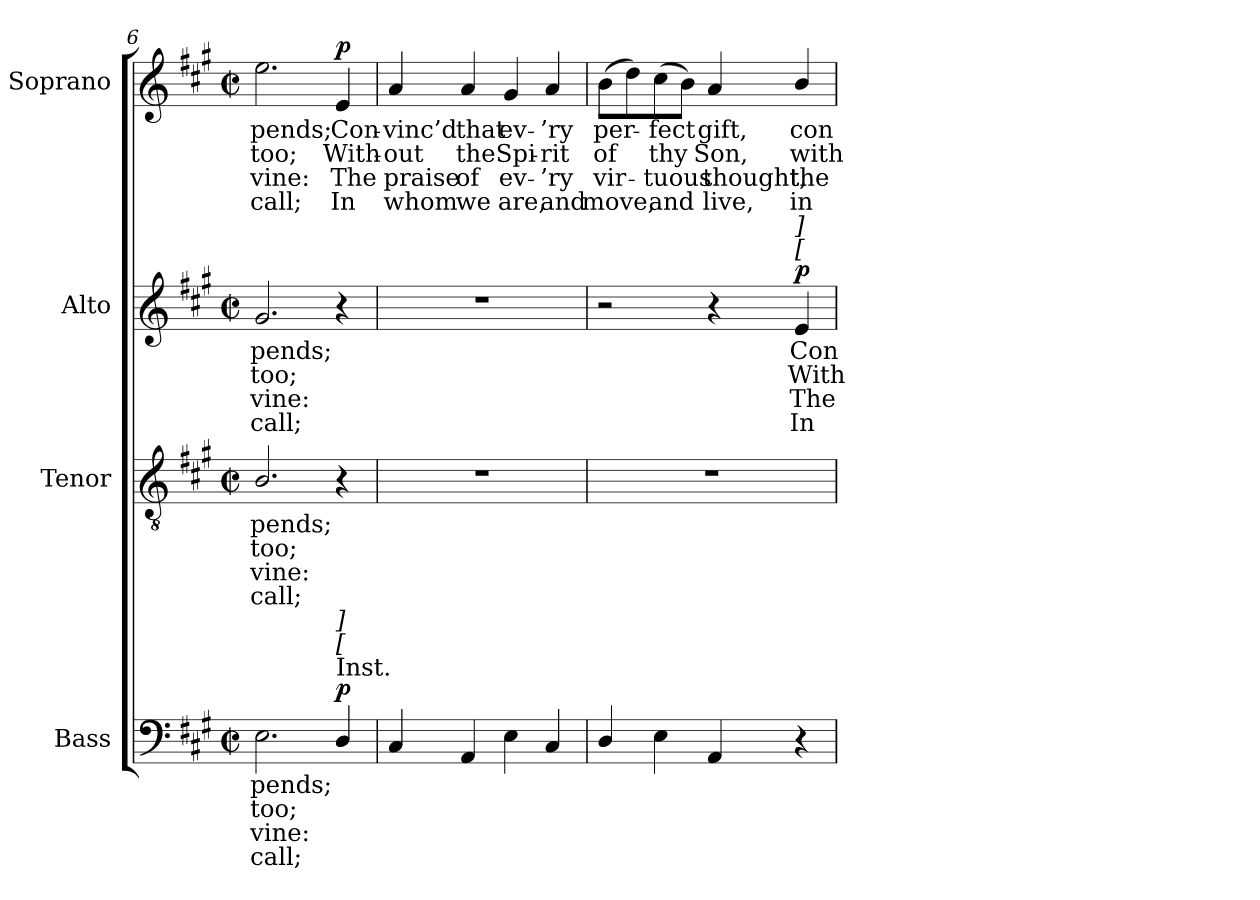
**kern	**text	**text	**text	**text	**dynam	**kern	**text	**text	**text	**text	**kern	**text	**text	**text	**text	**dynam	**kern	**text	**text	**text	**text	**dynam
*part4	*part4	*part4	*part4	*part4	*part4	*part3	*part3	*part3	*part3	*part3	*part2	*part2	*part2	*part2	*part2	*part2	*part1	*part1	*part1	*part1	*part1	*part1
*staff4	*staff4	*staff4	*staff4	*staff4	*staff4	*staff3	*staff3	*staff3	*staff3	*staff3	*staff2	*staff2	*staff2	*staff2	*staff2	*staff2	*staff1	*staff1	*staff1	*staff1	*staff1	*staff1
*I"Bass	*	*	*	*	*	*I"Tenor	*	*	*	*	*I"Alto	*	*	*	*	*	*I"Soprano	*	*	*	*	*
*I'B.	*	*	*	*	*	*I'T.	*	*	*	*	*I'A.	*	*	*	*	*	*I'S.	*	*	*	*	*
*clefF4	*	*	*	*	*	*clefGv2	*	*	*	*	*clefG2	*	*	*	*	*	*clefG2	*	*	*	*	*
*	*	*	*	*	*	*ITrd7c12	*	*	*	*	*	*	*	*	*	*	*	*	*	*	*	*
*k[f#c#g#]	*	*	*	*	*	*k[f#c#g#]	*	*	*	*	*k[f#c#g#]	*	*	*	*	*	*k[f#c#g#]	*	*	*	*	*
*A:	*	*	*	*	*	*A:	*	*	*	*	*A:	*	*	*	*	*	*A:	*	*	*	*	*
*M2/2	*	*	*	*	*	*M2/2	*	*	*	*	*M2/2	*	*	*	*	*	*M2/2	*	*	*	*	*
*met(c|)	*	*	*	*	*	*met(c|)	*	*	*	*	*met(c|)	*	*	*	*	*	*met(c|)	*	*	*	*	*
=6	=6	=6	=6	=6	=6	=6	=6	=6	=6	=6	=6	=6	=6	=6	=6	=6	=6	=6	=6	=6	=6	=6
!	!LO:LY:b:color=#000000	!LO:LY:b:color=#000000	!LO:LY:b:color=#000000	!LO:LY:b:color=#000000	!	!	!	!	!	!	!	!	!	!	!	!	!	!	!	!	!	!
!	!	!	!	!	!	!	!LO:LY:b:color=#000000	!LO:LY:b:color=#000000	!LO:LY:b:color=#000000	!LO:LY:b:color=#000000	!	!	!	!	!	!	!	!	!	!	!	!
!	!	!	!	!	!	!	!	!	!	!	!	!LO:LY:b:color=#000000	!LO:LY:b:color=#000000	!LO:LY:b:color=#000000	!LO:LY:b:color=#000000	!	!	!	!	!	!	!
!	!	!	!	!	!	!	!	!	!	!	!	!	!	!	!	!	!	!LO:LY:b:color=#000000	!LO:LY:b:color=#000000	!LO:LY:b:color=#000000	!LO:LY:b:color=#000000	!
2.Ei\	-pends;	too;	vine:	call;	.	2.BBi/	-pends;	too;	vine:	call;	2.g#i/	-pends;	too;	vine:	call;	.	2.eei\	-pends;	too;	vine:	call;	.
!LO:TX:a:t=Inst.	!	!	!	!	!	!	!	!	!	!	!	!	!	!	!	!	!	!	!	!	!	!
!LO:TX:a:i:t=[	!	!	!	!	!	!	!	!	!	!	!	!	!	!	!	!	!	!	!	!	!	!
!LO:TX:a:i:t=]	!	!	!	!	!	!	!	!	!	!	!	!	!	!	!	!	!	!	!	!	!	!
!	!	!	!	!	!	!	!	!	!	!	!	!	!	!	!	!	!	!LO:LY:b:color=#000000	!LO:LY:b:color=#000000	!LO:LY:b:color=#000000	!LO:LY:b:color=#000000	!
4Di/	.	.	.	.	p	4r	.	.	.	.	4r	.	.	.	.	.	4ei/	Con-	With-	The	In	p
!!LO:LB:g=z
=7	=7	=7	=7	=7	=7	=7	=7	=7	=7	=7	=7	=7	=7	=7	=7	=7	=7	=7	=7	=7	=7	=7
!	!	!	!	!	!	!	!	!	!	!	!	!	!	!	!	!	!	!LO:LY:b:color=#000000	!LO:LY:b:color=#000000	!LO:LY:b:color=#000000	!LO:LY:b:color=#000000	!
4C#i/	.	.	.	.	.	1r	.	.	.	.	1r	.	.	.	.	.	4ai/	-vinc’d	-out	praise	whom	.
!	!	!	!	!	!	!	!	!	!	!	!	!	!	!	!	!	!	!LO:LY:b:color=#000000	!LO:LY:b:color=#000000	!LO:LY:b:color=#000000	!LO:LY:b:color=#000000	!
4AAi/	.	.	.	.	.	.	.	.	.	.	.	.	.	.	.	.	4ai/	that	the	of	we	.
!	!	!	!	!	!	!	!	!	!	!	!	!	!	!	!	!	!	!LO:LY:b:color=#000000	!LO:LY:b:color=#000000	!LO:LY:b:color=#000000	!LO:LY:b:color=#000000	!
4Ei\	.	.	.	.	.	.	.	.	.	.	.	.	.	.	.	.	4g#i/	ev-	Spi-	ev-	-are,	.
!	!	!	!	!	!	!	!	!	!	!	!	!	!	!	!	!	!	!LO:LY:b:color=#000000	!LO:LY:b:color=#000000	!LO:LY:b:color=#000000	!LO:LY:b:color=#000000	!
4C#i/	.	.	.	.	.	.	.	.	.	.	.	.	.	.	.	.	4ai/	-’ry	-rit	’ry	and	.
=8	=8	=8	=8	=8	=8	=8	=8	=8	=8	=8	=8	=8	=8	=8	=8	=8	=8	=8	=8	=8	=8	=8
!	!	!	!	!	!	!	!	!	!	!	!	!	!	!	!	!	!	!LO:LY:b:color=#000000	!LO:LY:b:color=#000000	!LO:LY:b:color=#000000	!LO:LY:b:color=#000000	!
4Di/	.	.	.	.	.	1r	.	.	.	.	2r	.	.	.	.	.	(8bi\L	per-	of	vir-	-move,	.
.	.	.	.	.	.	.	.	.	.	.	.	.	.	.	.	.	8ddi\)	.	.	.	.	.
!	!	!	!	!	!	!	!	!	!	!	!	!	!	!	!	!	!	!LO:LY:b:color=#000000	!LO:LY:b:color=#000000	!LO:LY:b:color=#000000	!LO:LY:b:color=#000000	!
4Ei\	.	.	.	.	.	.	.	.	.	.	.	.	.	.	.	.	(8cc#i\	-fect	thy	tuous	and	.
.	.	.	.	.	.	.	.	.	.	.	.	.	.	.	.	.	8bi\J)	.	.	.	.	.
!	!	!	!	!	!	!	!	!	!	!	!	!	!	!	!	!	!	!LO:LY:b:color=#000000	!LO:LY:b:color=#000000	!LO:LY:b:color=#000000	!LO:LY:b:color=#000000	!
4AAi/	.	.	.	.	.	.	.	.	.	.	4r	.	.	.	.	.	4ai/	gift,	Son,	thought,	live,	.
!	!	!	!	!	!	!	!	!	!	!	!	!LO:LY:b:color=#000000	!LO:LY:b:color=#000000	!LO:LY:b:color=#000000	!LO:LY:b:color=#000000	!	!	!	!	!	!	!
!	!	!	!	!	!	!	!	!	!	!	!LO:TX:a:i:t=[	!	!	!	!	!	!	!	!	!	!	!
!	!	!	!	!	!	!	!	!	!	!	!LO:TX:a:i:t=]	!	!	!	!	!	!	!	!	!	!	!
!	!	!	!	!	!	!	!	!	!	!	!	!	!	!	!	!	!	!LO:LY:b:color=#000000	!LO:LY:b:color=#000000	!LO:LY:b:color=#000000	!LO:LY:b:color=#000000	!
4r	.	.	.	.	.	.	.	.	.	.	4ei/	Con-	With-	The	In	p	4bi/	con-	with-	the	in	.
=	=	=	=	=	=	=	=	=	=	=	=	=	=	=	=	=	=	=	=	=	=	=
*-	*-	*-	*-	*-	*-	*-	*-	*-	*-	*-	*-	*-	*-	*-	*-	*-	*-	*-	*-	*-	*-	*-
